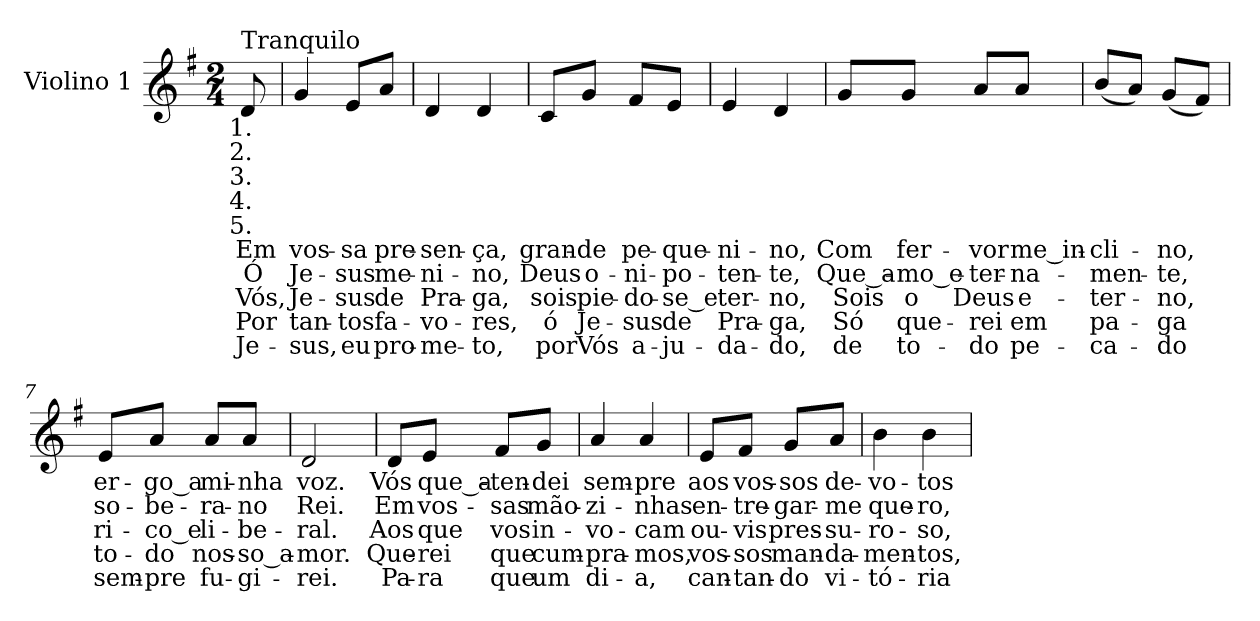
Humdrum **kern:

**kern	**text	**text	**text	**text	**text
*part1	*part1	*part1	*part1	*part1	*part1
*staff1	*staff1	*staff1	*staff1	*staff1	*staff1
*I"Violino 1	*	*	*	*	*
*I'Vno. 1	*	*	*	*	*
!!LO:PB:g=z
*clefG2	*	*	*	*	*
*k[f#]	*	*	*	*	*
*G:	*	*	*	*	*
*M2/4	*	*	*	*	*
*MM58	*	*	*	*	*
=	=	=	=	=	=
!LO:TX:b:cj:t=1.	!	!	!	!	!
!LO:TX:b:cj:t=2.	!	!	!	!	!
!LO:TX:b:cj:t=3.	!	!	!	!	!
!LO:TX:b:cj:t=4.	!	!	!	!	!
!LO:TX:b:cj:t=5.	!	!	!	!	!
!LO:TX:a:t=Tranquilo	!	!	!	!	!
!	!LO:LY:b:color=#000000	!LO:LY:b:color=#000000	!LO:LY:b:color=#000000	!LO:LY:b:color=#000000	!LO:LY:b:color=#000000
8di/	Em	Ó	Vós,	Por	Je-
=1	=1	=1	=1	=1	=1
!	!LO:LY:b:color=#000000	!LO:LY:b:color=#000000	!LO:LY:b:color=#000000	!LO:LY:b:color=#000000	!LO:LY:b:color=#000000
4gi/	vos-	Je-	Je-	tan-	-sus,
!	!LO:LY:b:color=#000000	!LO:LY:b:color=#000000	!LO:LY:b:color=#000000	!LO:LY:b:color=#000000	!LO:LY:b:color=#000000
8ei/L	-sa	-sus	-sus	-tos	eu
!	!LO:LY:b:color=#000000	!LO:LY:b:color=#000000	!LO:LY:b:color=#000000	!LO:LY:b:color=#000000	!LO:LY:b:color=#000000
8ai/J	pre-	me-	de	fa-	pro-
=2	=2	=2	=2	=2	=2
!	!LO:LY:b:color=#000000	!LO:LY:b:color=#000000	!LO:LY:b:color=#000000	!LO:LY:b:color=#000000	!LO:LY:b:color=#000000
4di/	-sen-	-ni-	Pra-	-vo-	-me-
!	!LO:LY:b:color=#000000	!LO:LY:b:color=#000000	!LO:LY:b:color=#000000	!LO:LY:b:color=#000000	!LO:LY:b:color=#000000
4di/	-ça,	-no,	-ga,	-res,	-to,
=3	=3	=3	=3	=3	=3
!	!LO:LY:b:color=#000000	!LO:LY:b:color=#000000	!LO:LY:b:color=#000000	!LO:LY:b:color=#000000	!LO:LY:b:color=#000000
8ci/L	gran-	Deus	sois	ó	por
!	!LO:LY:b:color=#000000	!LO:LY:b:color=#000000	!LO:LY:b:color=#000000	!LO:LY:b:color=#000000	!LO:LY:b:color=#000000
8gi/J	-de	o-	pie-	Je-	Vós
!	!LO:LY:b:color=#000000	!LO:LY:b:color=#000000	!LO:LY:b:color=#000000	!LO:LY:b:color=#000000	!LO:LY:b:color=#000000
8f#i/L	pe-	-ni-	-do-	-sus	a-
!	!LO:LY:b:color=#000000	!LO:LY:b:color=#000000	!LO:LY:b:color=#000000	!LO:LY:b:color=#000000	!LO:LY:b:color=#000000
8ei/J	-que-	-po-	-se_e	de	-ju-
=4	=4	=4	=4	=4	=4
!	!LO:LY:b:color=#000000	!LO:LY:b:color=#000000	!LO:LY:b:color=#000000	!LO:LY:b:color=#000000	!LO:LY:b:color=#000000
4ei/	-ni-	-ten-	ter-	Pra-	-da-
!	!LO:LY:b:color=#000000	!LO:LY:b:color=#000000	!LO:LY:b:color=#000000	!LO:LY:b:color=#000000	!LO:LY:b:color=#000000
4di/	-no,	-te,	-no,	-ga,	-do,
=5	=5	=5	=5	=5	=5
!	!LO:LY:b:color=#000000	!LO:LY:b:color=#000000	!LO:LY:b:color=#000000	!LO:LY:b:color=#000000	!LO:LY:b:color=#000000
8gi/L	Com	Que_a-	Sois	Só	de
!	!LO:LY:b:color=#000000	!LO:LY:b:color=#000000	!LO:LY:b:color=#000000	!LO:LY:b:color=#000000	!LO:LY:b:color=#000000
8gi/J	fer-	-mo_e-	o	que-	to-
!	!LO:LY:b:color=#000000	!LO:LY:b:color=#000000	!LO:LY:b:color=#000000	!LO:LY:b:color=#000000	!LO:LY:b:color=#000000
8ai/L	-vor	-ter-	Deus	-rei	-do
!	!LO:LY:b:color=#000000	!LO:LY:b:color=#000000	!LO:LY:b:color=#000000	!LO:LY:b:color=#000000	!LO:LY:b:color=#000000
8ai/J	me_in-	-na-	e-	em	pe-
=6	=6	=6	=6	=6	=6
!	!LO:LY:b:color=#000000	!LO:LY:b:color=#000000	!LO:LY:b:color=#000000	!LO:LY:b:color=#000000	!LO:LY:b:color=#000000
(8bi/L	-cli-	-men-	-ter-	pa-	-ca-
8ai/J)	.	.	.	.	.
!	!LO:LY:b:color=#000000	!LO:LY:b:color=#000000	!LO:LY:b:color=#000000	!LO:LY:b:color=#000000	!LO:LY:b:color=#000000
(8gi/L	-no,	-te,	-no,	-ga	-do
8f#i/J)	.	.	.	.	.
!!LO:LB:g=z
=7	=7	=7	=7	=7	=7
!	!LO:LY:b:color=#000000	!LO:LY:b:color=#000000	!LO:LY:b:color=#000000	!LO:LY:b:color=#000000	!LO:LY:b:color=#000000
8ei/L	er-	so-	ri-	to-	sem-
!	!LO:LY:b:color=#000000	!LO:LY:b:color=#000000	!LO:LY:b:color=#000000	!LO:LY:b:color=#000000	!LO:LY:b:color=#000000
8ai/J	-go_a	-be-	-co_e	-do	-pre
!	!LO:LY:b:color=#000000	!LO:LY:b:color=#000000	!LO:LY:b:color=#000000	!LO:LY:b:color=#000000	!LO:LY:b:color=#000000
8ai/L	mi-	-ra-	li-	nos-	fu-
!	!LO:LY:b:color=#000000	!LO:LY:b:color=#000000	!LO:LY:b:color=#000000	!LO:LY:b:color=#000000	!LO:LY:b:color=#000000
8ai/J	-nha	-no	-be-	-so_a-	-gi-
=8	=8	=8	=8	=8	=8
!	!LO:LY:b:color=#000000	!LO:LY:b:color=#000000	!LO:LY:b:color=#000000	!LO:LY:b:color=#000000	!LO:LY:b:color=#000000
2di/	voz.	Rei.	-ral.	-mor.	-rei.
=9	=9	=9	=9	=9	=9
!	!LO:LY:b:color=#000000	!LO:LY:b:color=#000000	!LO:LY:b:color=#000000	!LO:LY:b:color=#000000	!LO:LY:b:color=#000000
8di/L	Vós	Em	Aos	Que-	Pa-
!	!LO:LY:b:color=#000000	!LO:LY:b:color=#000000	!LO:LY:b:color=#000000	!LO:LY:b:color=#000000	!LO:LY:b:color=#000000
8ei/J	que_a-	vos-	que	-rei	-ra
!	!LO:LY:b:color=#000000	!LO:LY:b:color=#000000	!LO:LY:b:color=#000000	!LO:LY:b:color=#000000	!LO:LY:b:color=#000000
8f#i/L	-ten-	-sas	vos	que	que
!	!LO:LY:b:color=#000000	!LO:LY:b:color=#000000	!LO:LY:b:color=#000000	!LO:LY:b:color=#000000	!LO:LY:b:color=#000000
8gi/J	-dei	mão-	in-	cum-	um
=10	=10	=10	=10	=10	=10
!	!LO:LY:b:color=#000000	!LO:LY:b:color=#000000	!LO:LY:b:color=#000000	!LO:LY:b:color=#000000	!LO:LY:b:color=#000000
4ai/	sem-	-zi-	-vo-	-pra-	di-
!	!LO:LY:b:color=#000000	!LO:LY:b:color=#000000	!LO:LY:b:color=#000000	!LO:LY:b:color=#000000	!LO:LY:b:color=#000000
4ai/	-pre	-nhas	-cam	-mos,	-a,
=11	=11	=11	=11	=11	=11
!	!LO:LY:b:color=#000000	!LO:LY:b:color=#000000	!LO:LY:b:color=#000000	!LO:LY:b:color=#000000	!LO:LY:b:color=#000000
8ei/L	aos	en-	ou-	vos-	can-
!	!LO:LY:b:color=#000000	!LO:LY:b:color=#000000	!LO:LY:b:color=#000000	!LO:LY:b:color=#000000	!LO:LY:b:color=#000000
8f#i/J	vos-	-tre-	-vis	-sos	-tan-
!	!LO:LY:b:color=#000000	!LO:LY:b:color=#000000	!LO:LY:b:color=#000000	!LO:LY:b:color=#000000	!LO:LY:b:color=#000000
8gi/L	-sos	-gar-	pres-	man-	-do
!	!LO:LY:b:color=#000000	!LO:LY:b:color=#000000	!LO:LY:b:color=#000000	!LO:LY:b:color=#000000	!LO:LY:b:color=#000000
8ai/J	de-	-me	-su-	-da-	vi-
=12	=12	=12	=12	=12	=12
!	!LO:LY:b:color=#000000	!LO:LY:b:color=#000000	!LO:LY:b:color=#000000	!LO:LY:b:color=#000000	!LO:LY:b:color=#000000
4bi\	-vo-	que-	-ro-	-men-	-tó-
!	!LO:LY:b:color=#000000	!LO:LY:b:color=#000000	!LO:LY:b:color=#000000	!LO:LY:b:color=#000000	!LO:LY:b:color=#000000
4bi\	-tos	-ro,	-so,	-tos,	-ria
=	=	=	=	=	=
*-	*-	*-	*-	*-	*-
